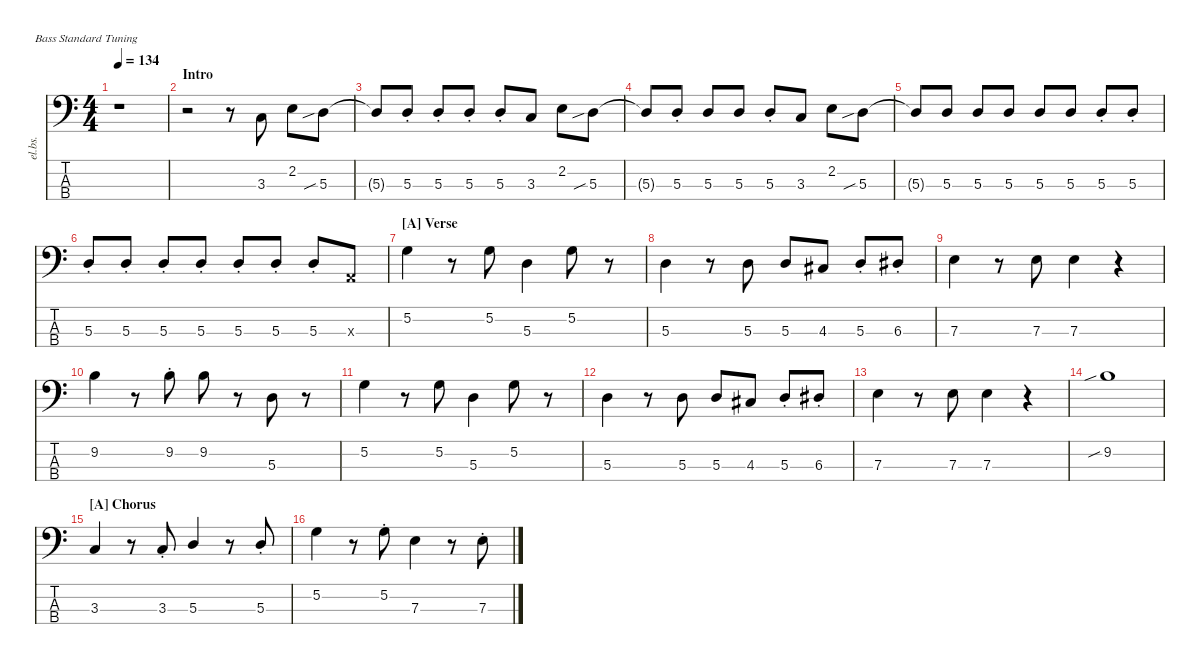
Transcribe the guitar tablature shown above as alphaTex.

\defaultSystemsLayout 4
\hideDynamics
\bracketExtendMode nobrackets
\otherSystemsTrackNameOrientation horizontal
\track ("Electric Bass" "el.bs.") {instrument electricbassfinger}
\staff {score tabs}
\tuning (G2 D2 A1 E1)
\ts (4 4)
\tempo 134
\clef f4
\ks c
r.1{dy mf instrument electricbassfinger beam Down} |
\section ("" "Intro")
r.2{beam Down} r.8{beam Down} 3.3.8{beam Up} 2.2.8{beam Down} 5.3{sib}.8{beam Down} |
5.3{t}.8{beam Up} 5.3{st}.8{beam Up} 5.3{st}.8{beam Up} 5.3{st}.8{beam Up} 5.3{st}.8{beam Up} 3.3.8{beam Up} 2.2.8{beam Down} 5.3{sib}.8{beam Down} |
5.3{t}.8{beam Up} 5.3{st}.8{beam Up} 5.3.8{beam Up} 5.3.8{beam Up} 5.3{st}.8{beam Up} 3.3.8{beam Up} 2.2.8{beam Down} 5.3{sib}.8{beam Down} |
5.3{t}.8{beam Up} 5.3.8{beam Up} 5.3.8{beam Up} 5.3.8{beam Up} 5.3.8{beam Up} 5.3.8{beam Up} 5.3{st}.8{beam Up} 5.3{st}.8{beam Up} |
5.3{st}.8{beam Up} 5.3{st}.8{beam Up} 5.3{st}.8{beam Up} 5.3{st}.8{beam Up} 5.3{st}.8{beam Up} 5.3{st}.8{beam Up} 5.3{st}.8{beam Up} 0.3{x}.8{beam Up} |
\section ("A" "Verse")
5.2.4{beam Down} r.8{beam Down} 5.2.8{beam Down} 5.3.4{beam Down} 5.2.8{beam Down} r.8{beam Down} |
5.3.4{beam Down} r.8{beam Down} 5.3.8{beam Down} 5.3.8{beam Up} 4.3{acc #}.8{beam Up} 5.3{st}.8{beam Up} 6.3{st acc #}.8{beam Up} |
7.3.4{beam Down} r.8{beam Down} 7.3.8{beam Down} 7.3.4{beam Down} r.4{beam Down} |
9.2.4{beam Down} r.8{beam Down} 9.2{st}.8{beam Down} 9.2.8{beam Down} r.8{beam Down} 5.3.8{beam Down} r.8{beam Down} |
5.2.4{beam Down} r.8{beam Down} 5.2.8{beam Down} 5.3.4{beam Down} 5.2.8{beam Down} r.8{beam Down} |
5.3.4{beam Down} r.8{beam Down} 5.3.8{beam Down} 5.3.8{beam Up} 4.3{acc #}.8{beam Up} 5.3{st}.8{beam Up} 6.3{st acc #}.8{beam Up} |
7.3.4{beam Down} r.8{beam Down} 7.3.8{beam Down} 7.3.4{beam Down} r.4{beam Down} |
9.2{sib}.1{beam Down} |
\section ("A" "Chorus")
3.3.4{beam Up} r.8{beam Up} 3.3{st}.8{beam Up} 5.3.4{beam Up} r.8{beam Up} 5.3{st}.8{beam Up} |
5.2.4{beam Down} r.8{beam Down} 5.2{st}.8{beam Down} 7.3.4{beam Down} r.8{beam Down} 7.3{st}.8{beam Down}
